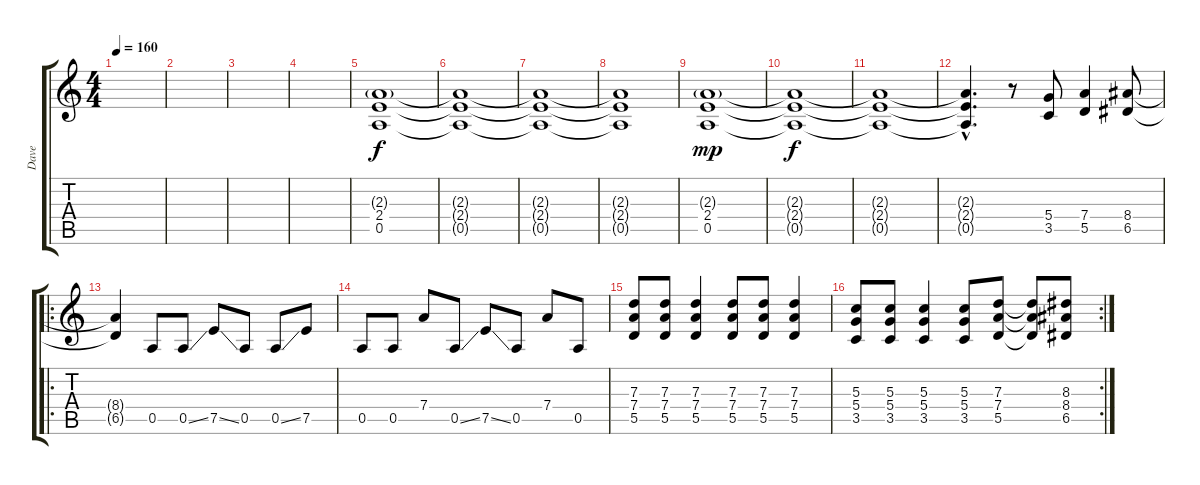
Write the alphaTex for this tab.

\track ("Dave" "Dave") {instrument distortionguitar}
\staff {score tabs}
\tuning (E4 B3 G3 D3 A2 E2) {hide}
\ts (4 4)
\tempo 160
\clef g2
\ks c
|
|
|
|
(2.3{g} 2.4 0.5).1 |
(2.3{t} 2.4{t} 0.5{t}).1{dy f} |
(2.3{t} 2.4{t} 0.5{t}).1 |
(2.3{t} 2.4{t} 0.5{t}).1 |
(2.3{g} 2.4 0.5).1{dy mp} |
(2.3{t} 2.4{t} 0.5{t}).1{dy f} |
(2.3{t} 2.4{t} 0.5{t}).1 |
(2.3{hac t} 2.4{hac t} 0.5{hac t}).4{d} r.8 (5.4 3.5).8 (7.4 5.5).4 (8.4 6.5).8 |
\ro
(8.4{t} 6.5{t}).4 0.5.8 0.5{ss}.8 7.5{ss}.8 0.5.8 0.5{ss}.8 7.5.8 |
0.5.8 0.5.8 7.4.8 0.5{ss}.8 7.5{ss}.8 0.5.8 7.4.8 0.5.8 |
(7.3 7.4 5.5).8 (7.3 7.4 5.5).8 (7.3 7.4 5.5).4 (7.3 7.4 5.5).8 (7.3 7.4 5.5).8 (7.3 7.4 5.5).4 |
\rc 2
(5.3 5.4 3.5).8 (5.3 5.4 3.5).8 (5.3 5.4 3.5).4 (5.3 5.4 3.5).8 (7.3 7.4 5.5).8 (7.3{t} 7.4{t} 5.5{t}).8 (8.3 8.4 6.5).8
